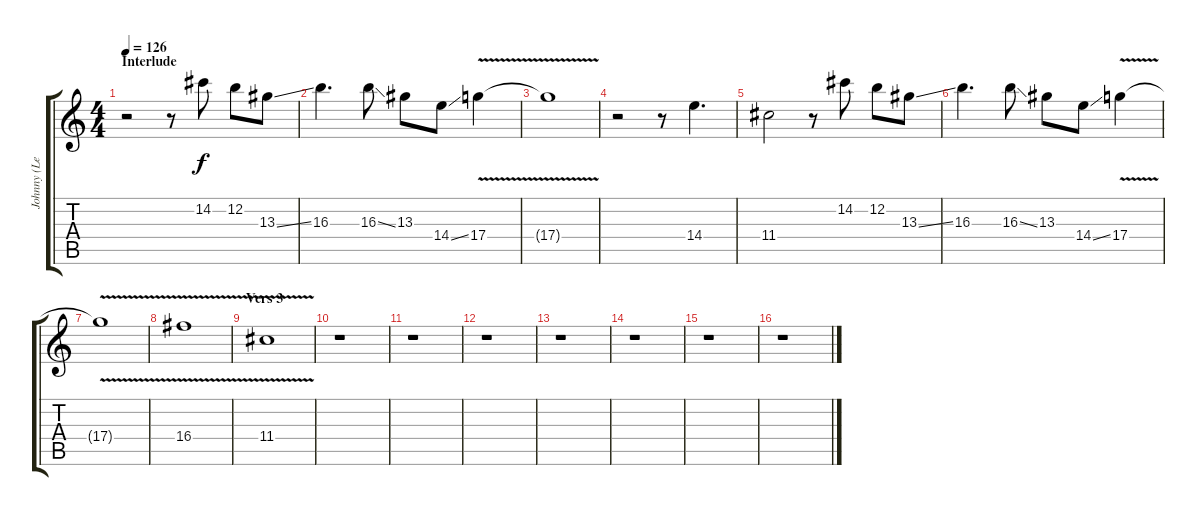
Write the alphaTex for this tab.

\track ("Johnny (Lead Guitar)" "Johnny (Le") {instrument overdrivenguitar}
\staff {score tabs}
\tuning (E4 B3 G3 D3 A2 E2) {hide}
\ts (4 4)
\section ("" "Interlude")
\tempo 126
\clef g2
\ks c
r.2{dy f} r.8 14.2.8 12.2.8 13.3{ss}.8 |
16.3.4{d} 16.3{ss}.8 13.3.8 14.4{ss}.8 17.4{v}.4 |
17.4{t}.1 |
r.2 r.8 14.4.4{d} |
11.4.2 r.8 14.2.8 12.2.8 13.3{ss}.8 |
16.3.4{d} 16.3{ss}.8 13.3.8 14.4{ss}.8 17.4{v}.4 |
17.4{t}.1 |
16.4{v}.1 |
\section ("" "Vers 3")
11.4{v}.1 |
r.1 |
r.1 |
r.1 |
r.1 |
r.1 |
r.1 |
r.1
